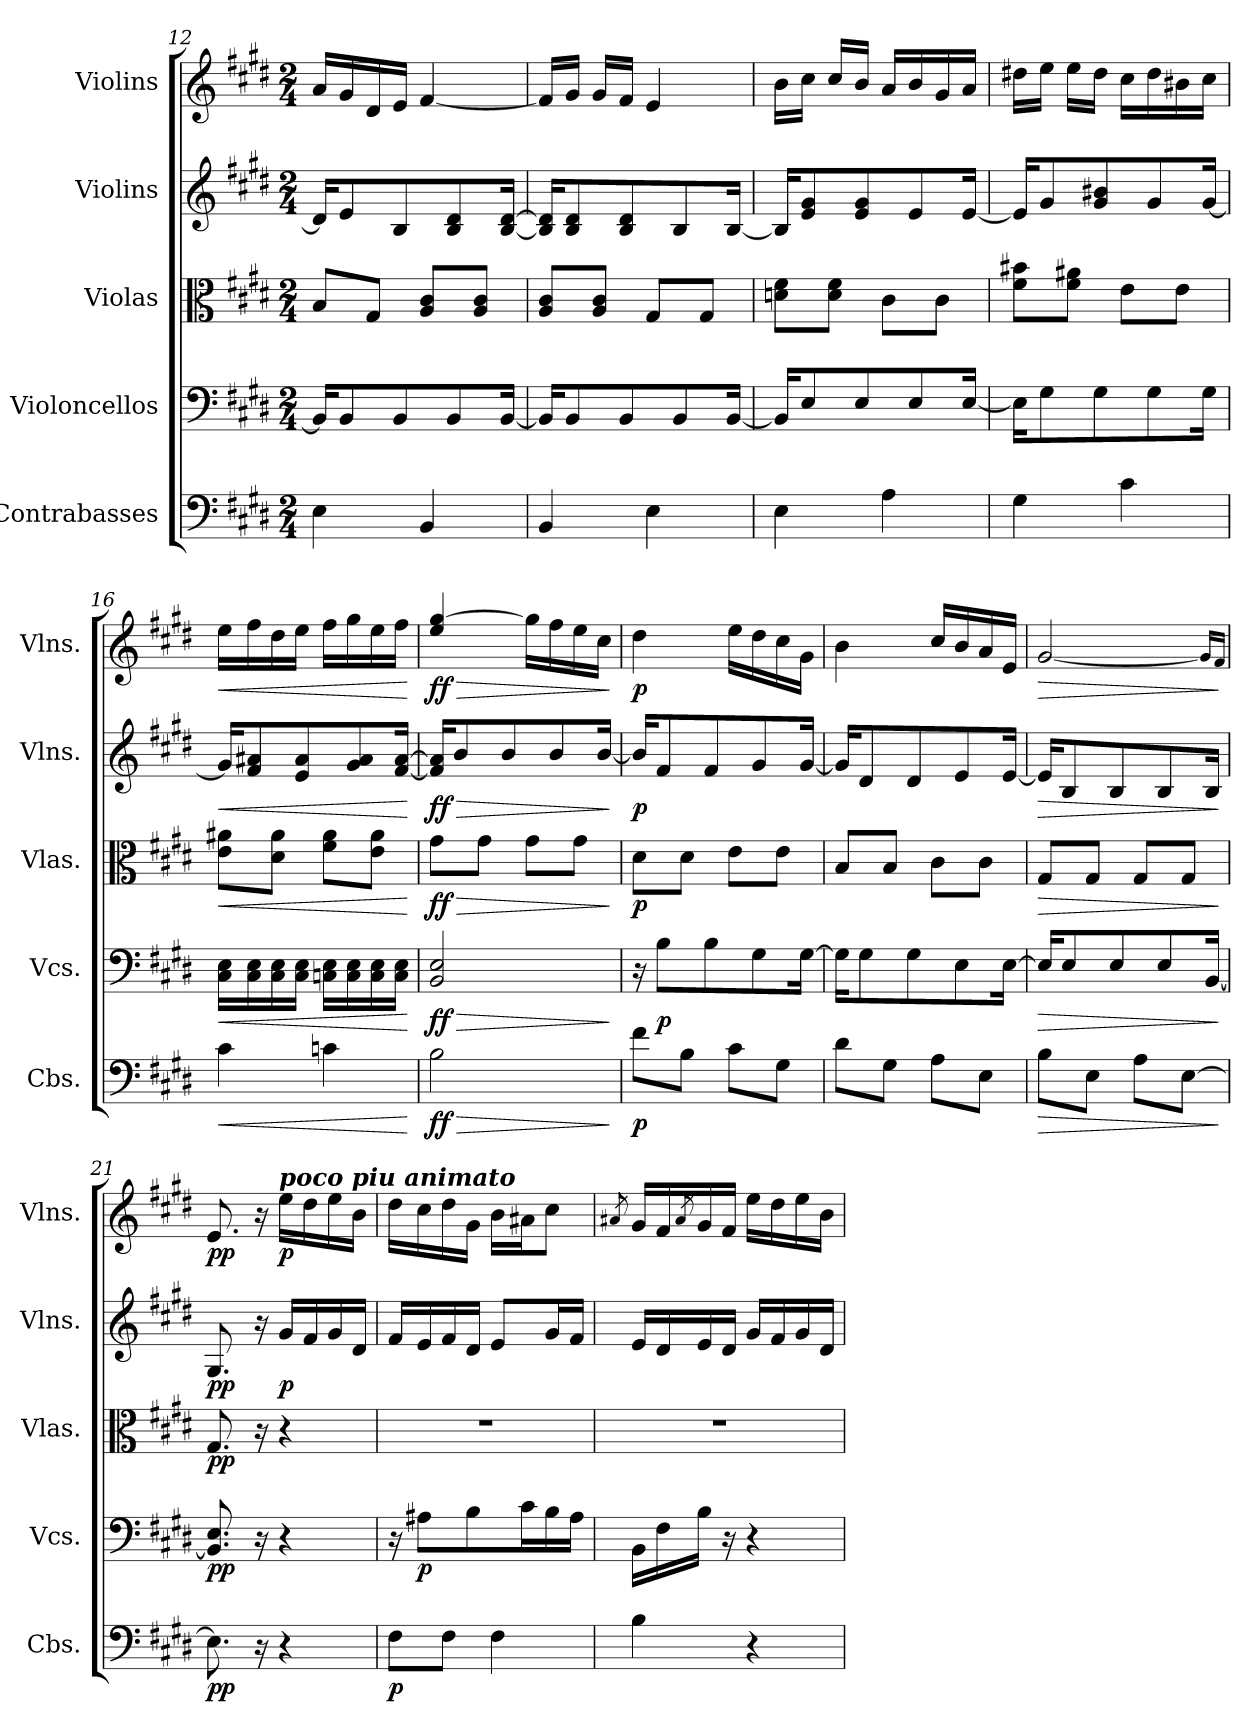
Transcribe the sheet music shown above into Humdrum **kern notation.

**kern	**dynam	**kern	**dynam	**kern	**dynam	**kern	**dynam	**kern	**dynam
*part5	*part5	*part4	*part4	*part3	*part3	*part2	*part2	*part1	*part1
*staff5	*staff5	*staff4	*staff4	*staff3	*staff3	*staff2	*staff2	*staff1	*staff1
*I"Contrabasses	*	*I"Violoncellos	*	*I"Violas	*	*I"Violins	*	*I"Violins	*
*I'Cbs.	*	*I'Vcs.	*	*I'Vlas.	*	*I'Vlns.	*	*I'Vlns.	*
*clefF4	*	*clefF4	*	*clefC3	*	*clefG2	*	*clefG2	*
*ITrd7c12	*	*	*	*	*	*	*	*	*
*k[f#c#g#d#]	*	*k[f#c#g#d#]	*	*k[f#c#g#d#]	*	*k[f#c#g#d#]	*	*k[f#c#g#d#]	*
*M2/4	*	*M2/4	*	*M2/4	*	*M2/4	*	*M2/4	*
=12	=12	=12	=12	=12	=12	=12	=12	=12	=12
4EE\	.	16BB/KL]	.	8B/L	.	16d#/KL]	.	16a/LL	.
.	.	8BB/	.	.	.	8e/	.	16g#/	.
.	.	.	.	8G#/J	.	.	.	16d#/	.
.	.	8BB/	.	.	.	8B/	.	16e/JJ	.
4BBB/	.	.	.	8A/ 8c#/L	.	.	.	[4f#/	.
.	.	8BB/	.	.	.	8B/ 8d#/	.	.	.
.	.	.	.	8A/ 8c#/J	.	.	.	.	.
.	.	[16BB/Jk	.	.	.	[16B/ [16d#/Jk	.	.	.
=13	=13	=13	=13	=13	=13	=13	=13	=13	=13
4BBB/	.	16BB/KL]	.	8A/ 8c#/L	.	16B/] 16d#/]KL	.	16f#/LL]	.
.	.	8BB/	.	.	.	8B/ 8d#/	.	16g#/JJ	.
.	.	.	.	8A/ 8c#/J	.	.	.	16g#/LL	.
.	.	8BB/	.	.	.	8B/ 8d#/	.	16f#/JJ	.
4EE\	.	.	.	8G#/L	.	.	.	4e/	.
.	.	8BB/	.	.	.	8B/	.	.	.
.	.	.	.	8G#/J	.	.	.	.	.
.	.	[16BB/Jk	.	.	.	[16B/Jk	.	.	.
=14	=14	=14	=14	=14	=14	=14	=14	=14	=14
4EE\	.	16BB/KL]	.	8dn\ 8f#\L	.	16B/KL]	.	16b\LL	.
.	.	8E/	.	.	.	8e/ 8g#/	.	16cc#\JJ	.
.	.	.	.	8d\ 8f#\J	.	.	.	16cc#/LL	.
.	.	8E/	.	.	.	8e/ 8g#/	.	16b/JJ	.
4AA\	.	.	.	8c#\L	.	.	.	16a/LL	.
.	.	8E/	.	.	.	8e/	.	16b/	.
.	.	.	.	8c#\J	.	.	.	16g#/	.
.	.	[16E/Jk	.	.	.	[16e/Jk	.	16a/JJ	.
=15	=15	=15	=15	=15	=15	=15	=15	=15	=15
4GG#\	.	16E\KL]	.	8f#\ 8b#X\L	.	16e/KL]	.	16dd#X\LL	.
.	.	8G#\	.	.	.	8g#/	.	16ee\JJ	.
.	.	.	.	8f#\ 8a#X\J	.	.	.	16ee\LL	.
.	.	8G#\	.	.	.	8g#/ 8b#X/	.	16dd#\JJ	.
4C#\	.	.	.	8e\L	.	.	.	16cc#\LL	.
.	.	8G#\	.	.	.	8g#/	.	16dd#\	.
.	.	.	.	8e\J	.	.	.	16b#X\	.
.	.	16G#\Jk	.	.	.	[16g#/Jk	.	16cc#\JJ	.
!!LO:LB:g=z
=16	=16	=16	=16	=16	=16	=16	=16	=16	=16
!	!LO:HP:b	!	!LO:HP:b	!	!LO:HP:b	!	!LO:HP:b	!	!LO:HP:b
4C#\	<	16C#\ 16E\LL	<	8e\ 8a#X\L	<	16g#/KL]	<	16ee\LL	<
.	.	16C#\ 16E\	.	.	.	8f#/ 8a#X/	.	16ff#\	.
.	.	16C#\ 16E\	.	8d#\ 8a#\J	.	.	.	16dd#\	.
.	.	16C#\ 16E\JJ	.	.	.	8e/ 8a#/	.	16ee\JJ	.
4Cn\	.	16Cn\ 16E\LL	.	8f#\ 8a#\L	.	.	.	16ff#\LL	.
.	.	16C\ 16E\	.	.	.	8g#/ 8a#/	.	16gg#\	.
.	.	16C\ 16E\	.	8e\ 8a#\J	.	.	.	16ee\	.
.	.	16C\ 16E\JJ	.	.	.	[16f#/ [16a#/Jk	.	16ff#\JJ	.
.	[	.	[	.	[	.	[	.	[
=17	=17	=17	=17	=17	=17	=17	=17	=17	=17
!	!LO:HP:b	!	!LO:HP:b	!	!LO:HP:b	!	!LO:HP:b	!	!LO:HP:b
!	!LO:DY:n=1:b	!	!LO:DY:n=1:b	!	!LO:DY:n=1:b	!	!LO:DY:n=1:b	!	!LO:DY:n=1:b
2BB\	> ff	2BB/ 2E/	> ff	8g#\L	> ff	16f#/] 16a#/]KL	> ff	4ee/ [4gg#/	> ff
.	.	.	.	.	.	8b/	.	.	.
.	.	.	.	8g#\J	.	.	.	.	.
.	.	.	.	.	.	8b/	.	.	.
.	.	.	.	8g#\L	.	.	.	16gg#\LL]	.
.	.	.	.	.	.	8b/	.	16ff#\	.
.	.	.	.	8g#\J	.	.	.	16ee\	.
.	.	.	.	.	.	[16b/Jk	.	16cc#\JJ	.
.	]	.	]	.	]	.	]	.	]
=18	=18	=18	=18	=18	=18	=18	=18	=18	=18
!	!LO:DY:b	!	!	!	!LO:DY:b	!	!LO:DY:b	!	!LO:DY:b
8F#\L	p	16r	.	8d#\L	p	16b/KL]	p	4dd#\	p
!	!	!	!LO:DY:b	!	!	!	!	!	!
.	.	8B\L	p	.	.	8f#/	.	.	.
8BB\J	.	.	.	8d#\J	.	.	.	.	.
.	.	8B\	.	.	.	8f#/	.	.	.
8C#\L	.	.	.	8e\L	.	.	.	16ee\LL	.
.	.	8G#\	.	.	.	8g#/	.	16dd#\	.
8GG#\J	.	.	.	8e\J	.	.	.	16cc#\	.
.	.	[16G#\Jk	.	.	.	[16g#/Jk	.	16g#\JJ	.
=19	=19	=19	=19	=19	=19	=19	=19	=19	=19
8D#\L	.	16G#\KL]	.	8B/L	.	16g#/KL]	.	4b\	.
.	.	8G#\	.	.	.	8d#/	.	.	.
8GG#\J	.	.	.	8B/J	.	.	.	.	.
.	.	8G#\	.	.	.	8d#/	.	.	.
8AA\L	.	.	.	8c#\L	.	.	.	16cc#/LL	.
.	.	8E\	.	.	.	8e/	.	16b/	.
8EE\J	.	.	.	8c#\J	.	.	.	16a/	.
.	.	[16E\Jk	.	.	.	[16e/Jk	.	16e/JJ	.
=20	=20	=20	=20	=20	=20	=20	=20	=20	=20
!	!LO:HP:b	!	!LO:HP:b	!	!LO:HP:b	!	!LO:HP:b	!	!LO:HP:b
8BB\L	>	16E/KL]	>	8G#/L	>	16e/KL]	>	[2g#/	>
.	.	8E/	.	.	.	8B/	.	.	.
8EE\J	.	.	.	8G#/J	.	.	.	.	.
.	.	8E/	.	.	.	8B/	.	.	.
8AA\L	.	.	.	8G#/L	.	.	.	.	.
.	.	8E/	.	.	.	8B/	.	.	.
[8EE\J	.	.	.	8G#/J	.	.	.	.	.
.	.	[16BB/Jk	.	.	.	16B/Jk	.	.	.
.	.	.	.	.	.	.	.	16qg#/LL]	.
.	.	.	.	.	.	.	.	16qf#/JJ	.
.	]	.	]	.	]	.	]	.	]
=21	=21	=21	=21	=21	=21	=21	=21	=21	=21
!	!LO:DY:b	!	!LO:DY:b	!	!LO:DY:b	!	!LO:DY:b	!	!LO:DY:b
8.EE\]	pp	8.BB/] 8.E/	pp	8.G#/	pp	8.G#/	pp	8.e/	pp
16r	.	16r	.	16r	.	16r	.	16r	.
*	*	*	*	*	*	*	*	*MM50	*
!	!	!	!	!	!	!	!	!LO:TX:a:Bi:t=poco piu animato	!
!	!	!	!	!	!	!	!LO:DY:b	!	!LO:DY:b
4r	.	4r	.	4r	.	16g#/LL	p	16ee\LL	p
.	.	.	.	.	.	16f#/	.	16dd#\	.
.	.	.	.	.	.	16g#/	.	16ee\	.
.	.	.	.	.	.	16d#/JJ	.	16b\JJ	.
!!LO:LB:g=z
=22	=22	=22	=22	=22	=22	=22	=22	=22	=22
!	!LO:DY:b	!	!	!	!	!	!	!	!
8FF#\L	p	16r	.	2r	.	16f#/LL	.	16dd#\LL	.
!	!	!	!LO:DY:b	!	!	!	!	!	!
.	.	8A#X\L	p	.	.	16e/	.	16cc#\	.
8FF#\J	.	.	.	.	.	16f#/	.	16dd#\	.
.	.	8B\	.	.	.	16d#/JJ	.	16g#\JJ	.
4FF#\	.	.	.	.	.	8e/L	.	16b\LL	.
.	.	16c#\L	.	.	.	.	.	16a#X\J	.
.	.	16B\	.	.	.	16g#/L	.	8cc#\J	.
.	.	16A#\JJ	.	.	.	16f#/JJ	.	.	.
=23	=23	=23	=23	=23	=23	=23	=23	=23	=23
.	.	.	.	.	.	.	.	8qa#X/	.
4BB\	.	16BB\LL	.	2r	.	16e/LL	.	16g#/LL	.
.	.	16F#\	.	.	.	16d#/	.	16f#/	.
.	.	.	.	.	.	.	.	8qa#/	.
.	.	16B\JJ	.	.	.	16e/	.	16g#/	.
.	.	16r	.	.	.	16d#/JJ	.	16f#/JJ	.
4r	.	4r	.	.	.	16g#/LL	.	16ee\LL	.
.	.	.	.	.	.	16f#/	.	16dd#\	.
.	.	.	.	.	.	16g#/	.	16ee\	.
.	.	.	.	.	.	16d#/JJ	.	16b\JJ	.
=	=	=	=	=	=	=	=	=	=
*-	*-	*-	*-	*-	*-	*-	*-	*-	*-
